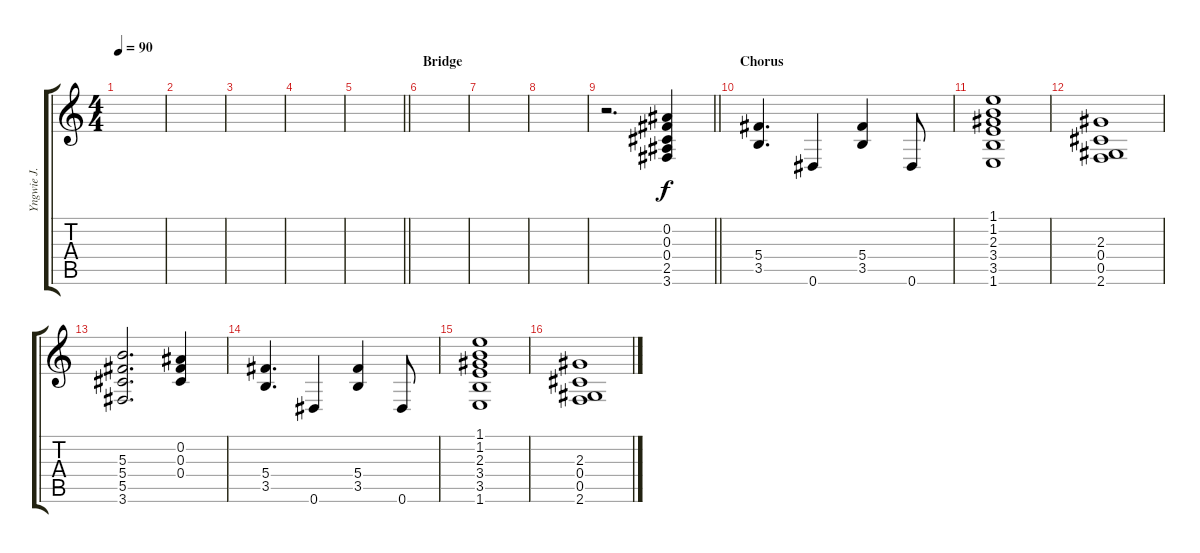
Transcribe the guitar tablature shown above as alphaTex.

\track ("Yngwie J. Malmsteen" "Yngwie J. ") {instrument overdrivenguitar}
\staff {score tabs}
\tuning (Eb4 Bb3 Gb3 Db3 Ab2 Eb2) {hide}
\ts (4 4)
\tempo 90
\clef g2
\ks c
|
|
|
|
\barLineRight lightlight
|
\section ("" "Bridge")
|
|
|
\barLineRight lightlight
r.2{d} (0.2 0.3 0.4 2.5 3.6).4 |
\section ("" "Chorus")
(5.4 3.5).4{d} 0.6.4 (5.4 3.5).4 0.6.8 |
(1.1 1.2 2.3 3.4 3.5 1.6).1 |
(2.3 0.4 0.5 2.6).1 |
(5.3 5.4 5.5 3.6).2{d} (0.2 0.3 0.4).4 |
(5.4 3.5).4{d} 0.6.4 (5.4 3.5).4 0.6.8 |
(1.1 1.2 2.3 3.4 3.5 1.6).1 |
(2.3 0.4 0.5 2.6).1
